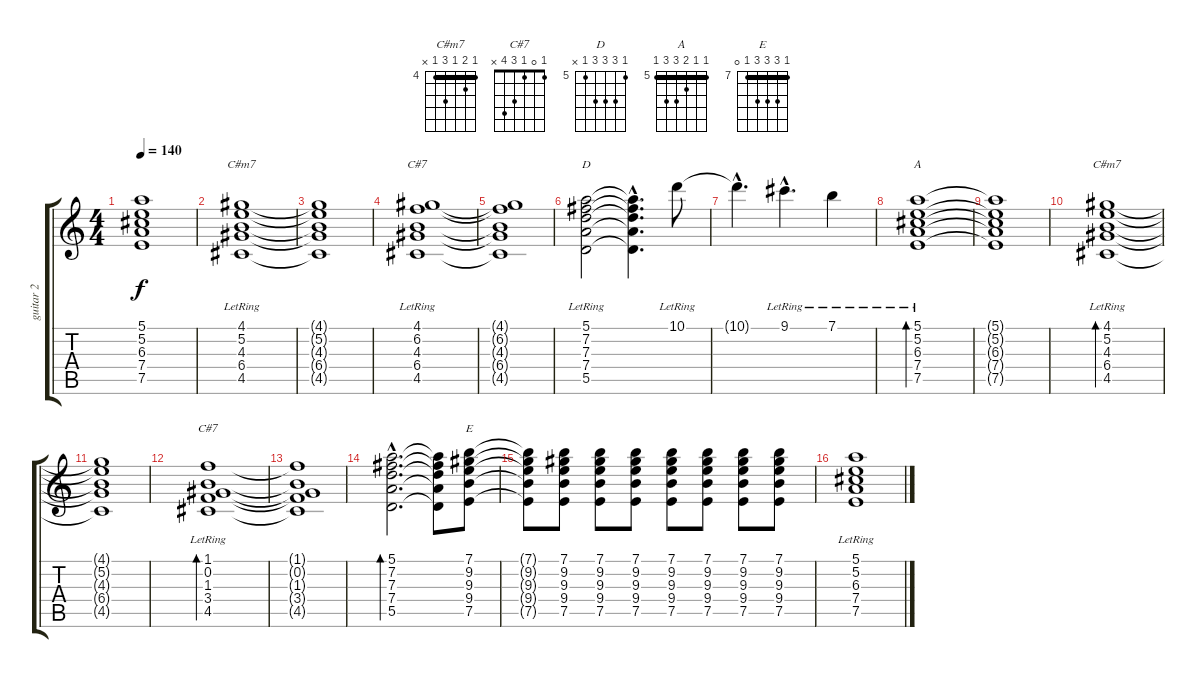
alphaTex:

\track ("guitar 2" "guitar 2") {instrument overdrivenguitar}
\staff {score tabs}
\tuning (E4 B3 G3 D3 A2 E2) {hide}
\chord ("C#m7" 4 5 4 6 4 x) {firstfret 4}
\chord ("C#7" 4 6 4 6 4 x) {firstfret 4}
\chord ("D" 5 7 7 7 5 x) {firstfret 5}
\chord ("A" 5 5 6 7 7 5) {firstfret 5 barre 5}
\chord ("C#m7" 4 5 4 6 4 x) {firstfret 4 barre 4}
\chord ("C#7" 1 0 1 3 4 x)
\chord ("E" 7 9 9 9 7 0) {firstfret 7 barre 7}
\ts (4 4)
\tempo 140
\clef g2
\ks c
(5.1{t} 5.2{t} 6.3{t} 7.4{t} 7.5{t}).1{dy f} |
(4.1{lr} 5.2{lr} 4.3{lr} 6.4{lr} 4.5{lr}).1{ch "C#m7"} |
(4.1{t} 5.2{t} 4.3{t} 6.4{t} 4.5{t}).1 |
(4.1{lr} 6.2{lr} 4.3{lr} 6.4{lr} 4.5{lr}).1{ch "C#7"} |
(4.1{t} 6.2{t} 4.3{t} 6.4{t} 4.5{t}).1 |
(5.1{lr} 7.2{lr} 7.3{lr} 7.4{lr} 5.5{lr}).2{ch "D"} (5.1{hac t} 7.2{hac t} 7.3{hac t} 7.4{hac t} 5.5{hac t}).4{d} 10.1{lr}.8 |
10.1{hac t}.4{d} 9.1{hac lr}.4{d} 7.1{lr}.4 |
(5.1{lr} 5.2{lr} 6.3{lr} 7.4{lr} 7.5{lr}).1{bd 480 ch "A"} |
(5.1{t} 5.2{t} 6.3{t} 7.4{t} 7.5{t}).1 |
(4.1{lr} 5.2{lr} 4.3{lr} 6.4{lr} 4.5{lr}).1{bd 480 ch "C#m7"} |
(4.1{t} 5.2{t} 4.3{t} 6.4{t} 4.5{t}).1 |
(1.1{lr} 0.2{lr} 1.3{lr} 3.4{lr} 4.5{lr}).1{bd 480 ch "C#7"} |
(1.1{t} 0.2{t} 1.3{t} 3.4{t} 4.5{t}).1 |
(5.1{hac} 7.2{hac} 7.3{hac} 7.4{hac} 5.5{hac}).2{d bd 480} (5.1{t} 7.2{t} 7.3{t} 7.4{t} 5.5{t}).8 (7.1 9.2 9.3 9.4 7.5).8{ch "E"} |
(7.1{t} 9.2{t} 9.3{t} 9.4{t} 7.5{t}).8 (7.1 9.2 9.3 9.4 7.5).8 (7.1 9.2 9.3 9.4 7.5).8 (7.1 9.2 9.3 9.4 7.5).8 (7.1 9.2 9.3 9.4 7.5).8 (7.1 9.2 9.3 9.4 7.5).8 (7.1 9.2 9.3 9.4 7.5).8 (7.1 9.2 9.3 9.4 7.5).8 |
(5.1{lr} 5.2{lr} 6.3{lr} 7.4{lr} 7.5{lr}).1
